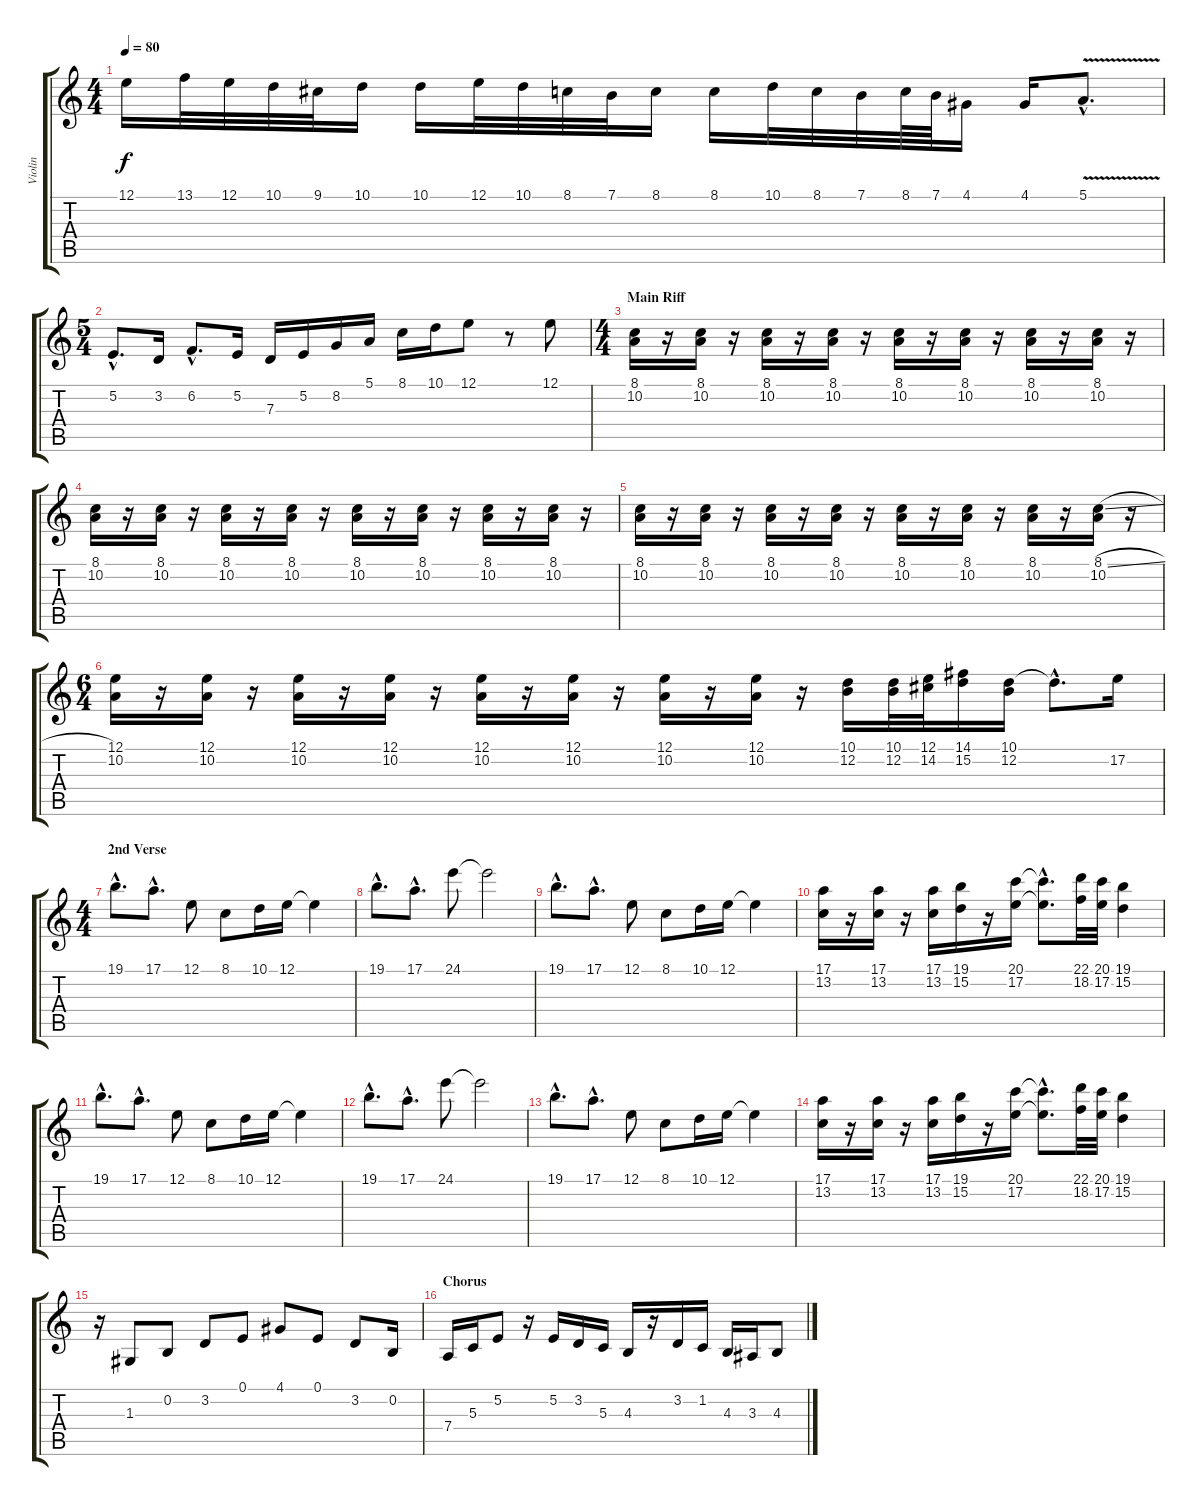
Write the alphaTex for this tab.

\track ("Violin" "Violin") {instrument violin}
\staff {score tabs}
\tuning (E4 B3 G3 D3 A2 E2) {hide}
\ts (4 4)
\tempo 80
\clef g2
\ks c
12.1.16{dy f} 13.1.32 12.1.32 10.1.32 9.1.32 10.1.16 10.1.16 12.1.32 10.1.32 8.1.32 7.1.32 8.1.16 8.1.16 10.1.32 8.1.32 7.1.32 8.1.64 7.1.64 4.1.16 4.1.16 5.1{v hac}.8{d} |
\ts (5 4)
5.2{hac}.8{d} 3.2.16 6.2{hac}.8{d} 5.2.16 7.3.16 5.2.16 8.2.16 5.1.16 8.1.16 10.1.16 12.1.8 r.8 12.1.8 |
\ts (4 4)
\section ("" "Main Riff")
(8.1 10.2).16{volume 9} r.16 (8.1 10.2).16 r.16 (8.1 10.2).16 r.16 (8.1 10.2).16 r.16 (8.1 10.2).16 r.16 (8.1 10.2).16 r.16 (8.1 10.2).16 r.16 (8.1 10.2).16 r.16 |
(8.1 10.2).16 r.16 (8.1 10.2).16 r.16 (8.1 10.2).16 r.16 (8.1 10.2).16 r.16 (8.1 10.2).16 r.16 (8.1 10.2).16 r.16 (8.1 10.2).16 r.16 (8.1 10.2).16 r.16 |
(8.1 10.2).16 r.16 (8.1 10.2).16 r.16 (8.1 10.2).16 r.16 (8.1 10.2).16 r.16 (8.1 10.2).16 r.16 (8.1 10.2).16 r.16 (8.1 10.2).16 r.16 (8.1{sl} 10.2).16 r.16 |
\ts (6 4)
(12.1 10.2).16 r.16 (12.1 10.2).16 r.16 (12.1 10.2).16 r.16 (12.1 10.2).16 r.16 (12.1 10.2).16 r.16 (12.1 10.2).16 r.16 (12.1 10.2).16 r.16 (12.1 10.2).16 r.16 (10.1 12.2).16 (10.1 12.2).32 (12.1 14.2).32 (14.1 15.2).16 (10.1 12.2).16 10.1{hac t}.8{d} 17.2.16 |
\ts (4 4)
\section ("" "2nd Verse")
19.1{hac}.8{d} 17.1{hac}.8{d} 12.1.8 8.1.8 10.1.16 12.1.16 12.1{t}.4 |
19.1{hac}.8{d} 17.1{hac}.8{d} 24.1.8 24.1{t}.2 |
19.1{hac}.8{d} 17.1{hac}.8{d} 12.1.8 8.1.8 10.1.16 12.1.16 12.1{t}.4 |
(17.1 13.2).16 r.16 (17.1 13.2).16 r.16 (17.1 13.2).16 (19.1 15.2).16 r.16 (20.1 17.2).16 (20.1{hac t} 17.2{hac t}).8{d} (22.1 18.2).32 (20.1 17.2).32 (19.1 15.2).4 |
19.1{hac}.8{d} 17.1{hac}.8{d} 12.1.8 8.1.8 10.1.16 12.1.16 12.1{t}.4 |
19.1{hac}.8{d} 17.1{hac}.8{d} 24.1.8 24.1{t}.2 |
19.1{hac}.8{d} 17.1{hac}.8{d} 12.1.8 8.1.8 10.1.16 12.1.16 12.1{t}.4 |
(17.1 13.2).16 r.16 (17.1 13.2).16 r.16 (17.1 13.2).16 (19.1 15.2).16 r.16 (20.1 17.2).16 (20.1{hac t} 17.2{hac t}).8{d} (22.1 18.2).32 (20.1 17.2).32 (19.1 15.2).4 |
r.16{volume 15} 1.3.8 0.2.8 3.2.8 0.1.8 4.1.8 0.1.8 3.2.8 0.2.16 |
\section ("" "Chorus")
7.4.16 5.3.16 5.2.8 r.16 5.2.16 3.2.16 5.3.16 4.3.16 r.16 3.2.16 1.2.16 4.3.16 3.3.16 4.3.8
